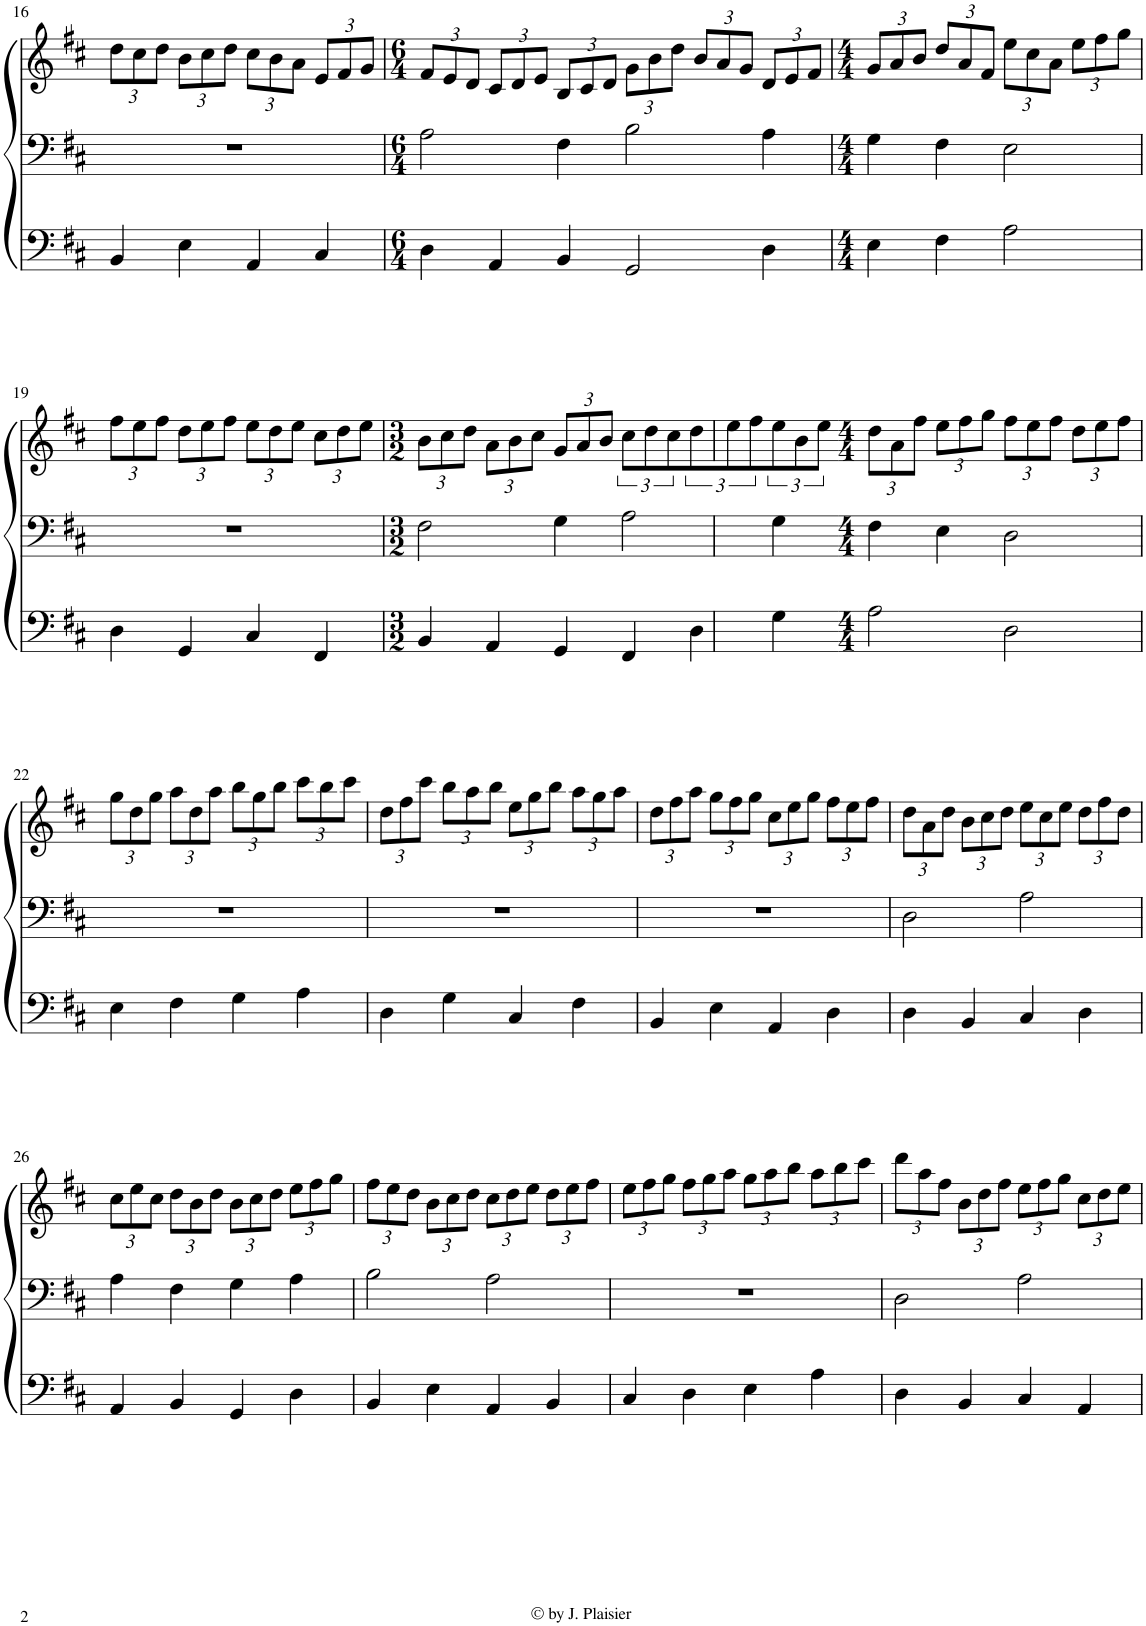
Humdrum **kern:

**kern	**kern	**kern
*part1	*part1	*part1
*staff3	*staff2	*staff1
*I"Organ	*	*
!!LO:PB:g=z
*clefF4	*clefF4	*clefG2
*k[f#c#]	*k[f#c#]	*k[f#c#]
*M4/4	*M4/4	*M4/4
*	*	*Xbrackettup
=16	=16	=16
4BB/	1r	12dd\L
.	.	12cc#\
.	.	12dd\J
4E\	.	12b\L
.	.	12cc#\
.	.	12dd\J
4AA/	.	12cc#\L
.	.	12b\
.	.	12a\J
4C#/	.	12e/L
.	.	12f#/
.	.	12g/J
=17	=17	=17
*M6/4	*M6/4	*M6/4
4D\	2A\	12f#/L
.	.	12e/
.	.	12d/J
4AA/	.	12c#/L
.	.	12d/
.	.	12e/J
4BB/	4F#\	12B/L
.	.	12c#/
.	.	12d/J
2GG/	2B\	12g\L
.	.	12b\
.	.	12dd\J
.	.	12b/L
.	.	12a/
.	.	12g/J
4D\	4A\	12d/L
.	.	12e/
.	.	12f#/J
=18	=18	=18
*M4/4	*M4/4	*M4/4
4E\	4G\	12g/L
.	.	12a/
.	.	12b/J
4F#\	4F#\	12dd/L
.	.	12a/
.	.	12f#/J
2A\	2E\	12ee\L
.	.	12cc#\
.	.	12a\J
.	.	12ee\L
.	.	12ff#\
.	.	12gg\J
!!LO:LB:g=z
=19	=19	=19
4D\	1r	12ff#\L
.	.	12ee\
.	.	12ff#\J
4GG/	.	12dd\L
.	.	12ee\
.	.	12ff#\J
4C#/	.	12ee\L
.	.	12dd\
.	.	12ee\J
4FF#/	.	12cc#\L
.	.	12dd\
.	.	12ee\J
=20	=20	=20
*M3/2	*M3/2	*M3/2
4BB/	2F#\	12b\L
.	.	12cc#\
.	.	12dd\J
4AA/	.	12a\L
.	.	12b\
.	.	12cc#\J
4GG/	4G\	12g/L
.	.	12a/
.	.	12b/J
*	*	*brackettup
4FF#/	2A\	12cc#\L
.	.	12dd\
.	.	12cc#\
4D\	.	12dd\
.	.	12ee\
.	.	12ff#\
4G\	4G\	12ee\
.	.	12b\
.	.	12ee\J
=21	=21	=21
*M4/4	*M4/4	*M4/4
*	*	*Xbrackettup
2A\	4F#\	12dd\L
.	.	12a\
.	.	12ff#\J
.	4E\	12ee\L
.	.	12ff#\
.	.	12gg\J
2D\	2D\	12ff#\L
.	.	12ee\
.	.	12ff#\J
.	.	12dd\L
.	.	12ee\
.	.	12ff#\J
!!LO:LB:g=z
=22	=22	=22
4E\	1r	12gg\L
.	.	12dd\
.	.	12gg\J
4F#\	.	12aa\L
.	.	12dd\
.	.	12aa\J
4G\	.	12bb\L
.	.	12gg\
.	.	12bb\J
4A\	.	12ccc#\L
.	.	12bb\
.	.	12ccc#\J
=23	=23	=23
4D\	1r	12dd\L
.	.	12ff#\
.	.	12ccc#\J
4G\	.	12bb\L
.	.	12aa\
.	.	12bb\J
4C#/	.	12ee\L
.	.	12gg\
.	.	12bb\J
4F#\	.	12aa\L
.	.	12gg\
.	.	12aa\J
=24	=24	=24
4BB/	1r	12dd\L
.	.	12ff#\
.	.	12aa\J
4E\	.	12gg\L
.	.	12ff#\
.	.	12gg\J
4AA/	.	12cc#\L
.	.	12ee\
.	.	12gg\J
4D\	.	12ff#\L
.	.	12ee\
.	.	12ff#\J
=25	=25	=25
4D\	2D\	12dd\L
.	.	12a\
.	.	12dd\J
4BB/	.	12b\L
.	.	12cc#\
.	.	12dd\J
4C#/	2A\	12ee\L
.	.	12cc#\
.	.	12ee\J
4D\	.	12dd\L
.	.	12ff#\
.	.	12dd\J
!!LO:LB:g=z
=26	=26	=26
4AA/	4A\	12cc#\L
.	.	12ee\
.	.	12cc#\J
4BB/	4F#\	12dd\L
.	.	12b\
.	.	12dd\J
4GG/	4G\	12b\L
.	.	12cc#\
.	.	12dd\J
4D\	4A\	12ee\L
.	.	12ff#\
.	.	12gg\J
=27	=27	=27
4BB/	2B\	12ff#\L
.	.	12ee\
.	.	12dd\J
4E\	.	12b\L
.	.	12cc#\
.	.	12dd\J
4AA/	2A\	12cc#\L
.	.	12dd\
.	.	12ee\J
4BB/	.	12dd\L
.	.	12ee\
.	.	12ff#\J
=28	=28	=28
4C#/	1r	12ee\L
.	.	12ff#\
.	.	12gg\J
4D\	.	12ff#\L
.	.	12gg\
.	.	12aa\J
4E\	.	12gg\L
.	.	12aa\
.	.	12bb\J
4A\	.	12aa\L
.	.	12bb\
.	.	12ccc#\J
=29	=29	=29
4D\	2D\	12ddd\L
.	.	12aa\
.	.	12ff#\J
4BB/	.	12b\L
.	.	12dd\
.	.	12ff#\J
4C#/	2A\	12ee\L
.	.	12ff#\
.	.	12gg\J
4AA/	.	12cc#\L
.	.	12dd\
.	.	12ee\J
=	=	=
*-	*-	*-
